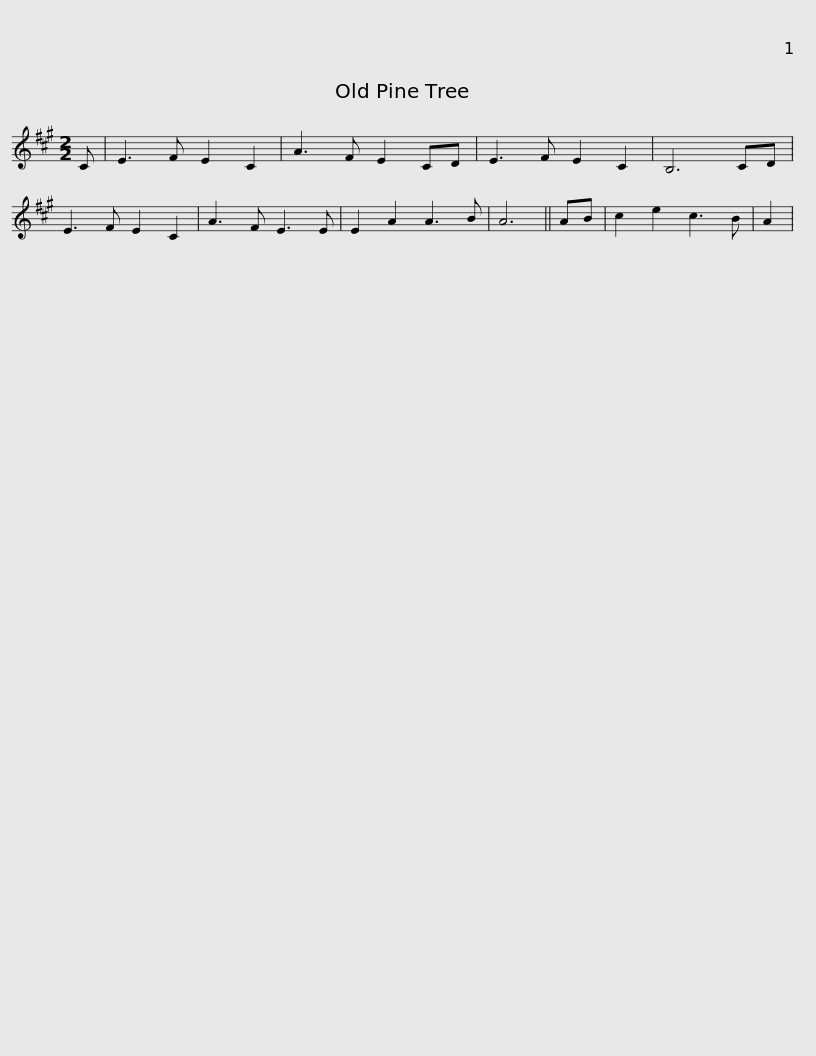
X:1
L:1/8
M:2/2
I:linebreak $
K:A
V:1 treble
V:1
 C | E3 F E2 C2 | A3 F E2 CD | E3 F E2 C2 | B,6 CD | %5
 E3 F E2 C2 | A3 F E3 E | E2 A2 A3 B | A6 ||$ AB | %10
 c2 e2 c3 B | A2 | %12
